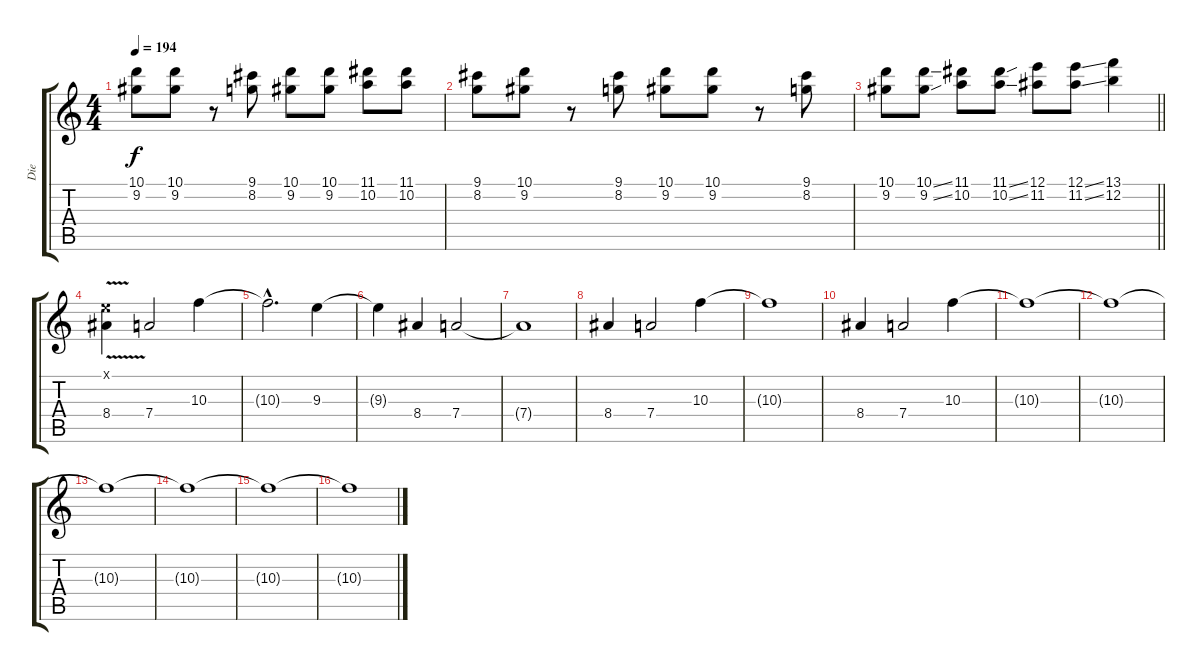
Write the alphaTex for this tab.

\track ("Die" "Die") {instrument distortionguitar}
\staff {score tabs}
\tuning (E4 B3 G3 D3 A2 D2) {hide}
\ts (4 4)
\tempo 194
\clef g2
\ks c
(10.1 9.2).8{dy f} (10.1 9.2).8 r.8 (9.1 8.2).8 (10.1 9.2).8 (10.1 9.2).8 (11.1 10.2).8 (11.1 10.2).8 |
(9.1 8.2).8 (10.1 9.2).8 r.8 (9.1 8.2).8 (10.1 9.2).8 (10.1 9.2).8 r.8 (9.1 8.2).8 |
\barLineRight lightlight
(10.1 9.2).8 (10.1{ss} 9.2{ss}).8 (11.1 10.2).8 (11.1{ss} 10.2{ss}).8 (12.1 11.2).8 (12.1{ss} 11.2{ss}).8 (13.1 12.2).4 |
(0.1{x} 8.4{v}).4 7.4.2 10.3.4 |
10.3{hac t}.2{d} 9.3.4 |
9.3{t}.4 8.4.4 7.4.2 |
7.4{t}.1 |
8.4.4 7.4.2 10.3.4 |
10.3{t}.1 |
8.4.4 7.4.2 10.3.4 |
10.3{t}.1 |
10.3{t}.1 |
10.3{t}.1 |
10.3{t}.1 |
10.3{t}.1 |
10.3{t}.1
